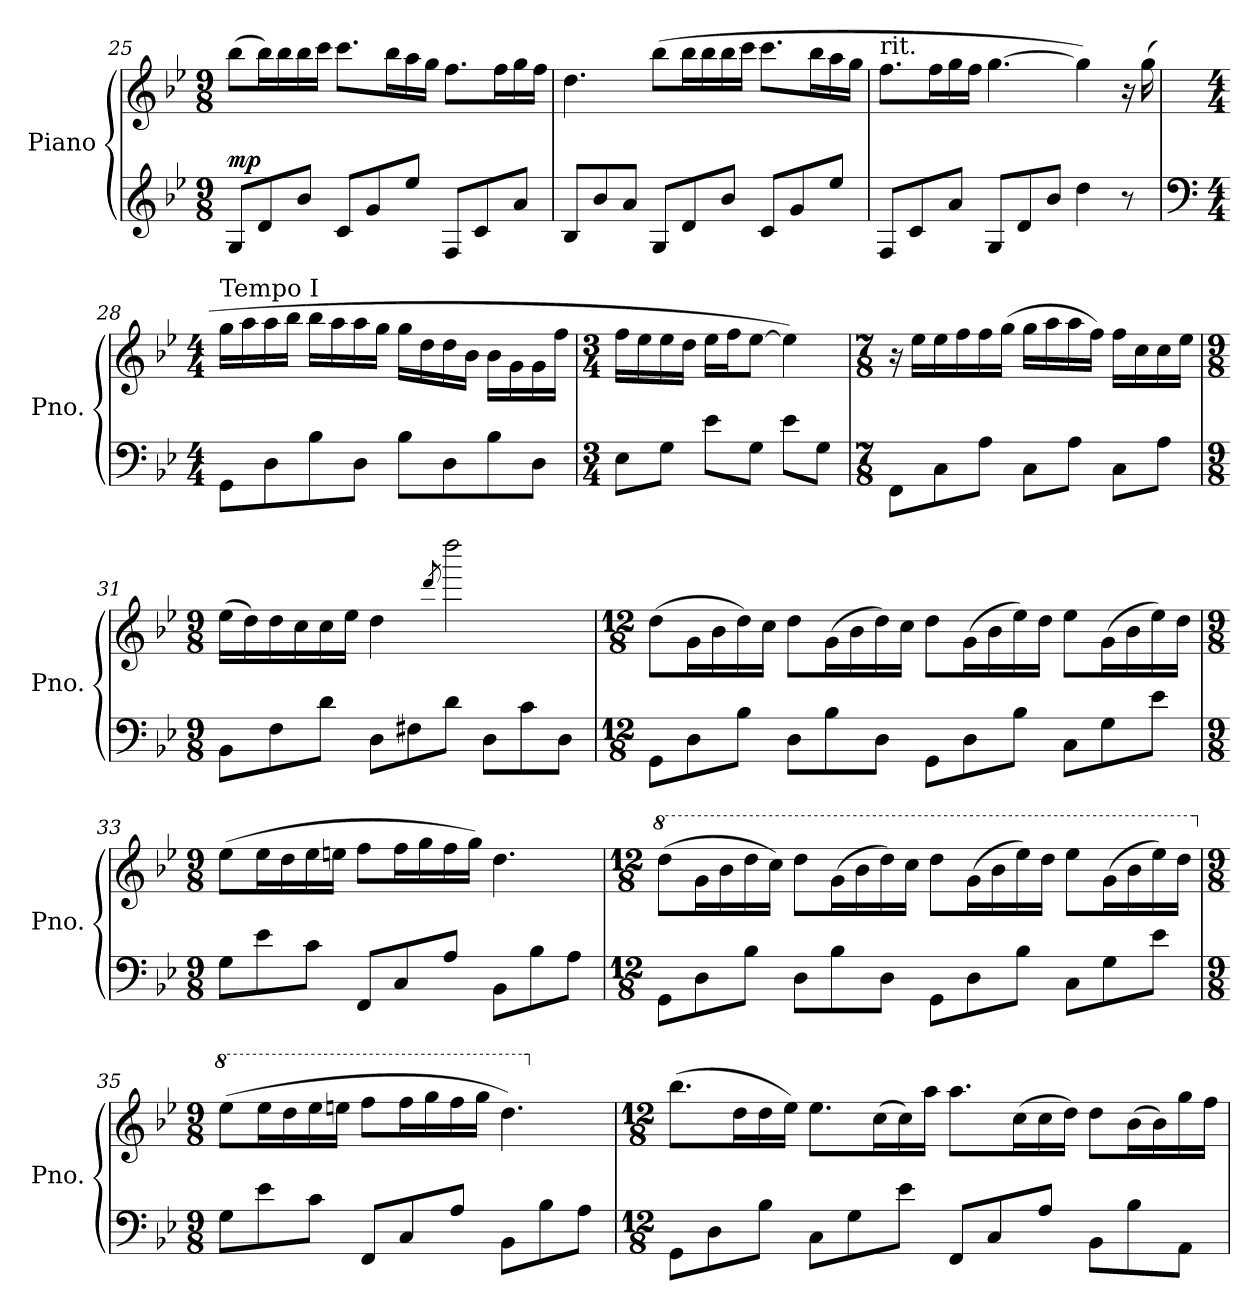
**kern	**kern	**dynam
*part1	*part1	*part1
*staff2	*staff1	*staff1/2
*I"Piano	*	*
*I'Pno.	*	*
!!LO:PB:g=z
*clefG2	*clefG2	*
*k[b-e-]	*k[b-e-]	*
*M9/8	*M9/8	*
=25	=25	=25
!	!	!LO:DY:a=2
8G/L	(8bb-\L	mp
8d/	16bb-\L)	.
.	16bb-\	.
8b-/J	16bb-\	.
.	16ccc\JJ	.
8c/L	8.ccc\L	.
8g/	.	.
.	16bb-\L	.
8ee-/J	16aa\	.
.	16gg\JJ	.
8F/L	8.ff\L	.
8c/	.	.
.	16ff\L	.
8a/J	16gg\	.
.	16ff\JJ	.
=26	=26	=26
8B-/L	4.dd\	.
8b-/	.	.
8a/J	.	.
8G/L	(8bb-\L	.
8d/	16bb-\L	.
.	16bb-\	.
8b-/J	16bb-\	.
.	16ccc\JJ	.
8c/L	8.ccc\L	.
8g/	.	.
.	16bb-\L	.
8ee-/J	16aa\	.
.	16gg\JJ	.
=27	=27	=27
!	!LO:TX:a:t=rit.	!
8F/L	8.ff\L	.
8c/	.	.
.	16ff\L	.
8a/J	16gg\	.
.	16ff\JJ	.
*	*MM56	*
8G/L	[4.gg\	.
8d/	.	.
8b-/J	.	.
4dd\	4gg\])	.
*	*MM26	*
8r	16r	.
.	(16gg\	.
!!LO:LB:g=z
=28	=28	=28
*clefF4	*	*
*M4/4	*M4/4	*
*	*MM63	*
!	!LO:TX:a:t=Tempo Ⅰ	!
8GG\L	16gg\LL	.
.	16aa\	.
8D\	16aa\	.
.	16bb-\JJ	.
8B-\	16bb-\LL	.
.	16aa\	.
8D\J	16aa\	.
.	16gg\JJ	.
8B-\L	16gg\LL	.
.	16dd\	.
8D\	16dd\	.
.	16b-\JJ	.
8B-\	16b-\LL	.
.	16g\	.
8D\J	16g\	.
.	16ff\JJ	.
=29	=29	=29
*M3/4	*M3/4	*
8E-\L	16ff\LL	.
.	16ee-\	.
8G\J	16ee-\	.
.	16dd\JJ	.
8e-\L	16ee-\LL	.
.	16ff\J	.
8G\J	[8ee-\J	.
8e-\L	4ee-\])	.
8G\J	.	.
=30	=30	=30
*M7/8	*M7/8	*
8FF\L	16r	.
.	16ee-\LL	.
8C\	16ee-\	.
.	16ff\	.
8A\J	16ff\	.
.	(16gg\JJ	.
8C\L	16gg\LL	.
.	16aa\	.
8A\J	16aa\	.
.	16ff\JJ)	.
8C\L	16ff\LL	.
.	16cc\	.
8A\J	16cc\	.
.	16ee-\JJ	.
!!LO:LB:g=z
=31	=31	=31
*M9/8	*M9/8	*
8BB-\L	(16ee-\LL	.
.	16dd\)	.
8F\	16dd\	.
.	16cc\	.
8d\J	16cc\	.
.	16ee-\JJ	.
8D\L	4dd\	.
8F#X\	.	.
.	8qddd/	.
8d\J	2dddd\	.
8D\L	.	.
8c\	.	.
8D\J	.	.
=32	=32	=32
*M12/8	*M12/8	*
8GG\L	(8dd\L	.
8D\	16g\L	.
.	16b-\	.
8B-\J	16dd\)	.
.	16cc\JJ	.
8D\L	8dd\L	.
8B-\	(16g\L	.
.	16b-\	.
8D\J	16dd\)	.
.	16cc\JJ	.
8GG\L	8dd\L	.
8D\	(16g\L	.
.	16b-\	.
8B-\J	16ee-\)	.
.	16dd\JJ	.
8C\L	8ee-\L	.
8G\	(16g\L	.
.	16b-\	.
8e-\J	16ee-\)	.
.	16dd\JJ	.
!!LO:LB:g=z
=33	=33	=33
*M9/8	*M9/8	*
8G\L	(8ee-\L	.
8e-\	16ee-\L	.
.	16dd\	.
8c\J	16ee-\	.
.	16een\JJ	.
8FF/L	8ff\L	.
8C/	16ff\L	.
.	16gg\	.
8A/J	16ff\	.
.	16gg\JJ)	.
8BB-\L	4.dd\	.
8B-\	.	.
8A\J	.	.
=34	=34	=34
*M12/8	*M12/8	*
*	*8va	*
8GG\L	(8ddd\L	.
8D\	16gg\L	.
.	16bb-\	.
8B-\J	16ddd\	.
.	16ccc\JJ)	.
8D\L	8ddd\L	.
8B-\	(16gg\L	.
.	16bb-\	.
8D\J	16ddd\)	.
.	16ccc\JJ	.
8GG\L	8ddd\L	.
8D\	(16gg\L	.
.	16bb-\	.
8B-\J	16eee-\)	.
.	16ddd\JJ	.
8C\L	8eee-\L	.
8G\	(16gg\L	.
.	16bb-\	.
8e-\J	16eee-\)	.
.	16ddd\JJ	.
!!LO:LB:g=z
=35	=35	=35
*M9/8	*M9/8	*
*	*X8va	*
*	*8va	*
8G\L	(8eee-\L	.
8e-\	16eee-\L	.
.	16ddd\	.
8c\J	16eee-\	.
.	16eeen\JJ	.
8FF/L	8fff\L	.
8C/	16fff\L	.
.	16ggg\	.
8A/J	16fff\	.
.	16ggg\JJ	.
8BB-\L	4.ddd\)	.
8B-\	.	.
8A\J	.	.
=36	=36	=36
*M12/8	*M12/8	*
*	*X8va	*
8GG\L	(8.bb-\L	.
8D\	.	.
.	16dd\L	.
8B-\J	16dd\	.
.	16ee-\JJ)	.
8C\L	8.ee-\L	.
8G\	.	.
.	(16cc\L	.
8e-\J	16cc\)	.
.	16aa\JJ	.
8FF/L	8.aa\L	.
8C/	.	.
.	(16cc\L	.
8A/J	16cc\	.
.	16dd\JJ)	.
8BB-\L	8dd\L	.
8B-\	(16b-\L	.
.	16b-\)	.
8AA\J	16gg\	.
.	16ff\JJ	.
=	=	=
*-	*-	*-
